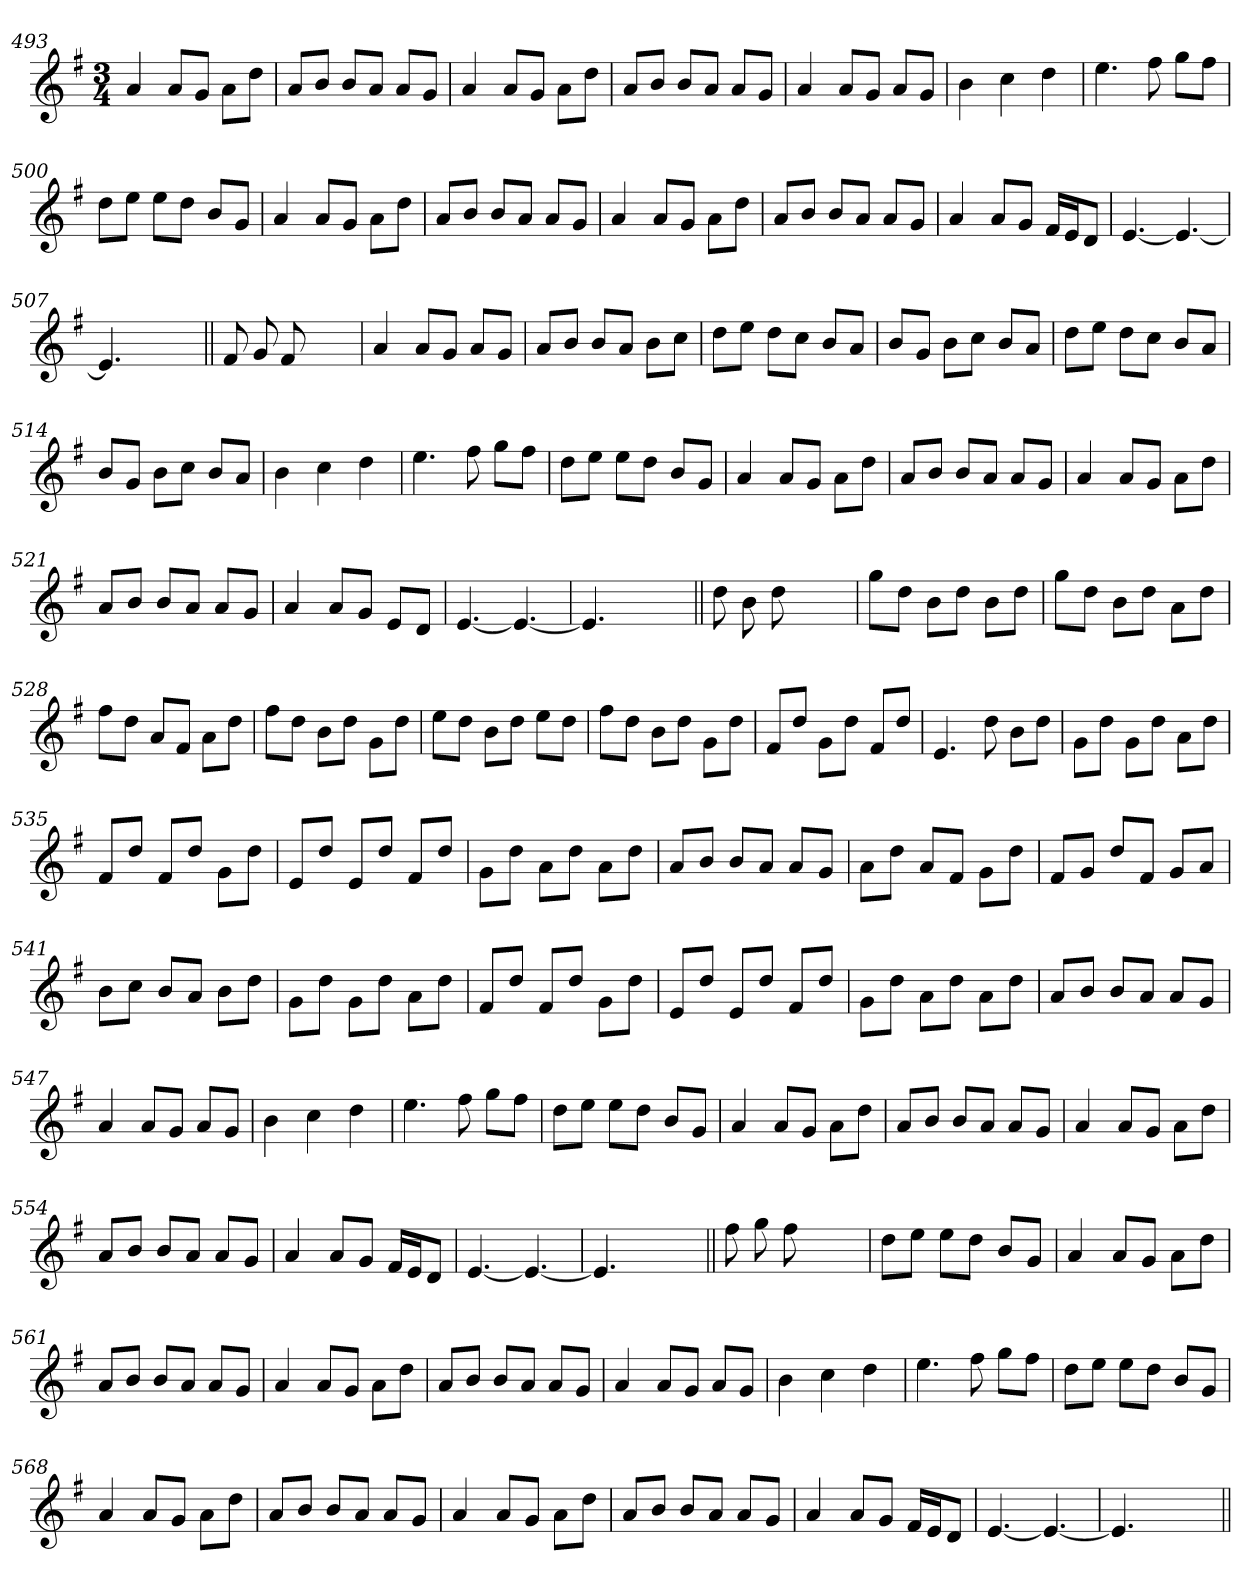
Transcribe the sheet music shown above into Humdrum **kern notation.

**kern
*part1
*staff1
*clefG2
*k[f#]
*G:
*M3/4
=493
4a/
8a/L
8g/J
8a\L
8dd\J
=494
8a/L
8b/J
8b/L
8a/J
8a/L
8g/J
=495
4a/
8a/L
8g/J
8a\L
8dd\J
=496
8a/L
8b/J
8b/L
8a/J
8a/L
8g/J
=497
4a/
8a/L
8g/J
8a/L
8g/J
!!LO:LB:g=z
=498
4b\
4cc\
4dd\
=499
4.ee\
8ff#\
8gg\L
8ff#\J
=500
8dd\L
8ee\J
8ee\L
8dd\J
8b/L
8g/J
=501
4a/
8a/L
8g/J
8a\L
8dd\J
=502
8a/L
8b/J
8b/L
8a/J
8a/L
8g/J
=503
4a/
8a/L
8g/J
8a\L
8dd\J
=504
8a/L
8b/J
8b/L
8a/J
8a/L
8g/J
!!LO:LB:g=z
=505
4a/
8a/L
8g/J
16f#/LL
16e/J
8d/J
=506
[4.e/
4.e/_
=507
4.e/]
4.ryy
=508||
8f#/
8g/
8f#/
4.ryy
=509
4a/
8a/L
8g/J
8a/L
8g/J
=510
8a/L
8b/J
8b/L
8a/J
8b\L
8cc\J
=511
8dd\L
8ee\J
8dd\L
8cc\J
8b/L
8a/J
!!LO:LB:g=z
=512
8b/L
8g/J
8b\L
8cc\J
8b/L
8a/J
=513
8dd\L
8ee\J
8dd\L
8cc\J
8b/L
8a/J
=514
8b/L
8g/J
8b\L
8cc\J
8b/L
8a/J
=515
4b\
4cc\
4dd\
=516
4.ee\
8ff#\
8gg\L
8ff#\J
=517
8dd\L
8ee\J
8ee\L
8dd\J
8b/L
8g/J
=518
4a/
8a/L
8g/J
8a\L
8dd\J
!!LO:LB:g=z
=519
8a/L
8b/J
8b/L
8a/J
8a/L
8g/J
=520
4a/
8a/L
8g/J
8a\L
8dd\J
=521
8a/L
8b/J
8b/L
8a/J
8a/L
8g/J
=522
4a/
8a/L
8g/J
8e/L
8d/J
=523
[4.e/
4.e/_
=524
4.e/]
4.ryy
=525||
8dd\
8b\
8dd\
4.ryy
=526
8gg\L
8dd\J
8b\L
8dd\J
8b\L
8dd\J
!!LO:LB:g=z
=527
8gg\L
8dd\J
8b\L
8dd\J
8a\L
8dd\J
=528
8ff#\L
8dd\J
8a/L
8f#/J
8a\L
8dd\J
=529
8ff#\L
8dd\J
8b\L
8dd\J
8g\L
8dd\J
=530
8ee\L
8dd\J
8b\L
8dd\J
8ee\L
8dd\J
=531
8ff#\L
8dd\J
8b\L
8dd\J
8g\L
8dd\J
=532
8f#/L
8dd/J
8g\L
8dd\J
8f#/L
8dd/J
=533
4.e/
8dd\
8b\L
8dd\J
!!LO:PB:g=z
=534
8g\L
8dd\J
8g\L
8dd\J
8a\L
8dd\J
=535
8f#/L
8dd/J
8f#/L
8dd/J
8g\L
8dd\J
=536
8e/L
8dd/J
8e/L
8dd/J
8f#/L
8dd/J
=537
8g\L
8dd\J
8a\L
8dd\J
8a\L
8dd\J
=538
8a/L
8b/J
8b/L
8a/J
8a/L
8g/J
=539
8a\L
8dd\J
8a/L
8f#/J
8g\L
8dd\J
!!LO:LB:g=z
=540
8f#/L
8g/J
8dd/L
8f#/J
8g/L
8a/J
=541
8b\L
8cc\J
8b/L
8a/J
8b\L
8dd\J
=542
8g\L
8dd\J
8g\L
8dd\J
8a\L
8dd\J
=543
8f#/L
8dd/J
8f#/L
8dd/J
8g\L
8dd\J
=544
8e/L
8dd/J
8e/L
8dd/J
8f#/L
8dd/J
=545
8g\L
8dd\J
8a\L
8dd\J
8a\L
8dd\J
!!LO:LB:g=z
=546
8a/L
8b/J
8b/L
8a/J
8a/L
8g/J
=547
4a/
8a/L
8g/J
8a/L
8g/J
=548
4b\
4cc\
4dd\
=549
4.ee\
8ff#\
8gg\L
8ff#\J
=550
8dd\L
8ee\J
8ee\L
8dd\J
8b/L
8g/J
=551
4a/
8a/L
8g/J
8a\L
8dd\J
=552
8a/L
8b/J
8b/L
8a/J
8a/L
8g/J
!!LO:LB:g=z
=553
4a/
8a/L
8g/J
8a\L
8dd\J
=554
8a/L
8b/J
8b/L
8a/J
8a/L
8g/J
=555
4a/
8a/L
8g/J
16f#/LL
16e/J
8d/J
=556
[4.e/
4.e/_
=557
4.e/]
4.ryy
=558||
8ff#\
8gg\
8ff#\
4.ryy
=559
8dd\L
8ee\J
8ee\L
8dd\J
8b/L
8g/J
=560
4a/
8a/L
8g/J
8a\L
8dd\J
!!LO:LB:g=z
=561
8a/L
8b/J
8b/L
8a/J
8a/L
8g/J
=562
4a/
8a/L
8g/J
8a\L
8dd\J
=563
8a/L
8b/J
8b/L
8a/J
8a/L
8g/J
=564
4a/
8a/L
8g/J
8a/L
8g/J
=565
4b\
4cc\
4dd\
=566
4.ee\
8ff#\
8gg\L
8ff#\J
=567
8dd\L
8ee\J
8ee\L
8dd\J
8b/L
8g/J
!!LO:LB:g=z
=568
4a/
8a/L
8g/J
8a\L
8dd\J
=569
8a/L
8b/J
8b/L
8a/J
8a/L
8g/J
=570
4a/
8a/L
8g/J
8a\L
8dd\J
=571
8a/L
8b/J
8b/L
8a/J
8a/L
8g/J
=572
4a/
8a/L
8g/J
16f#/LL
16e/J
8d/J
=573
[4.e/
4.e/_
=574
4.e/]
4.ryy
=||
*-
